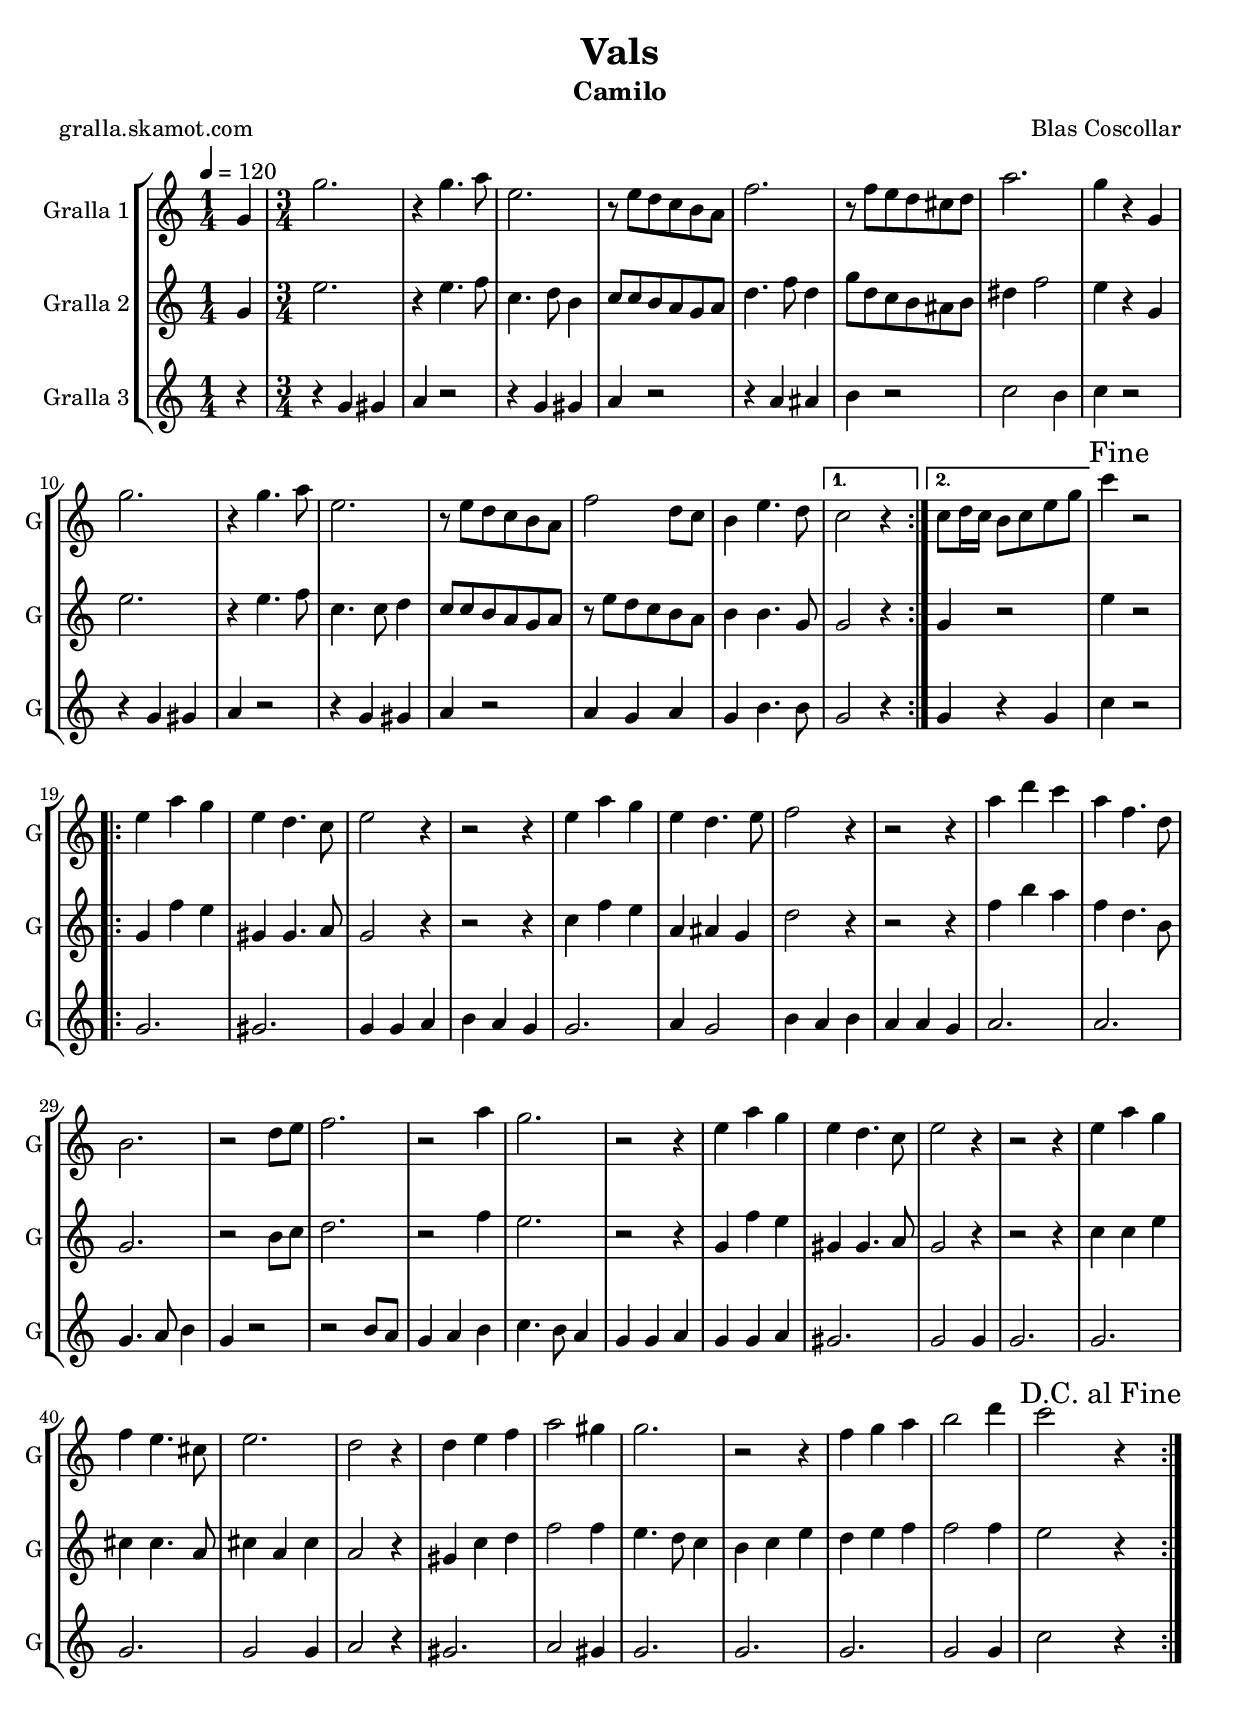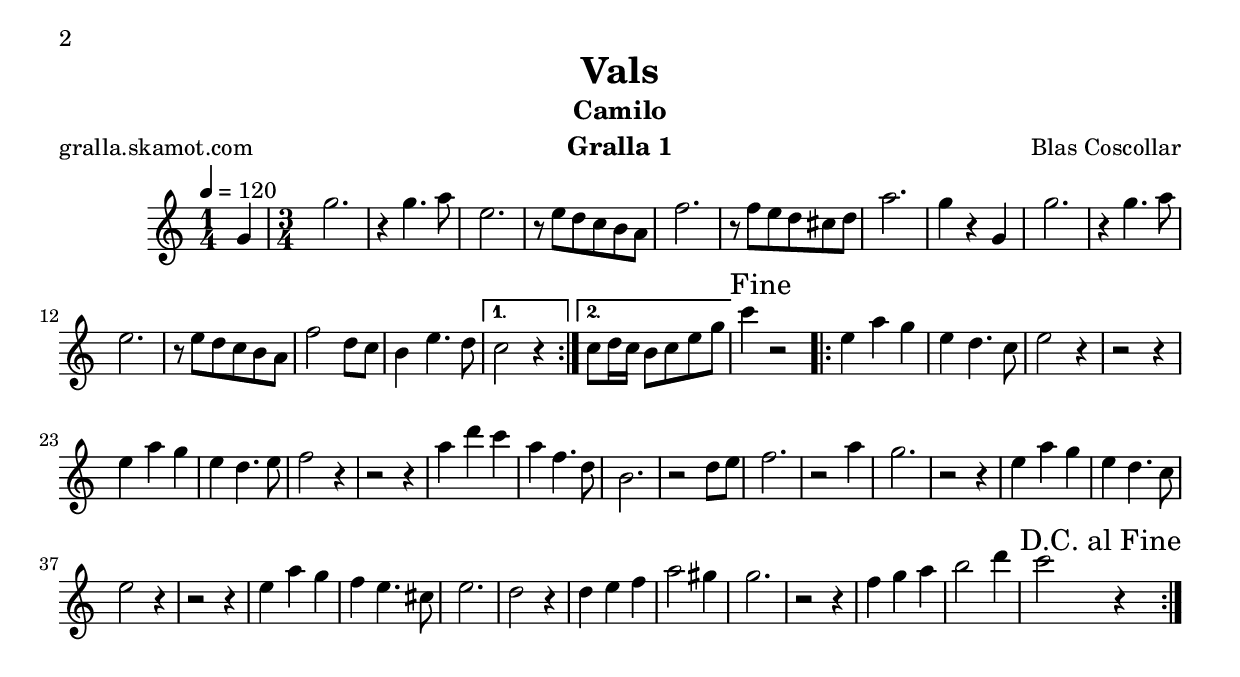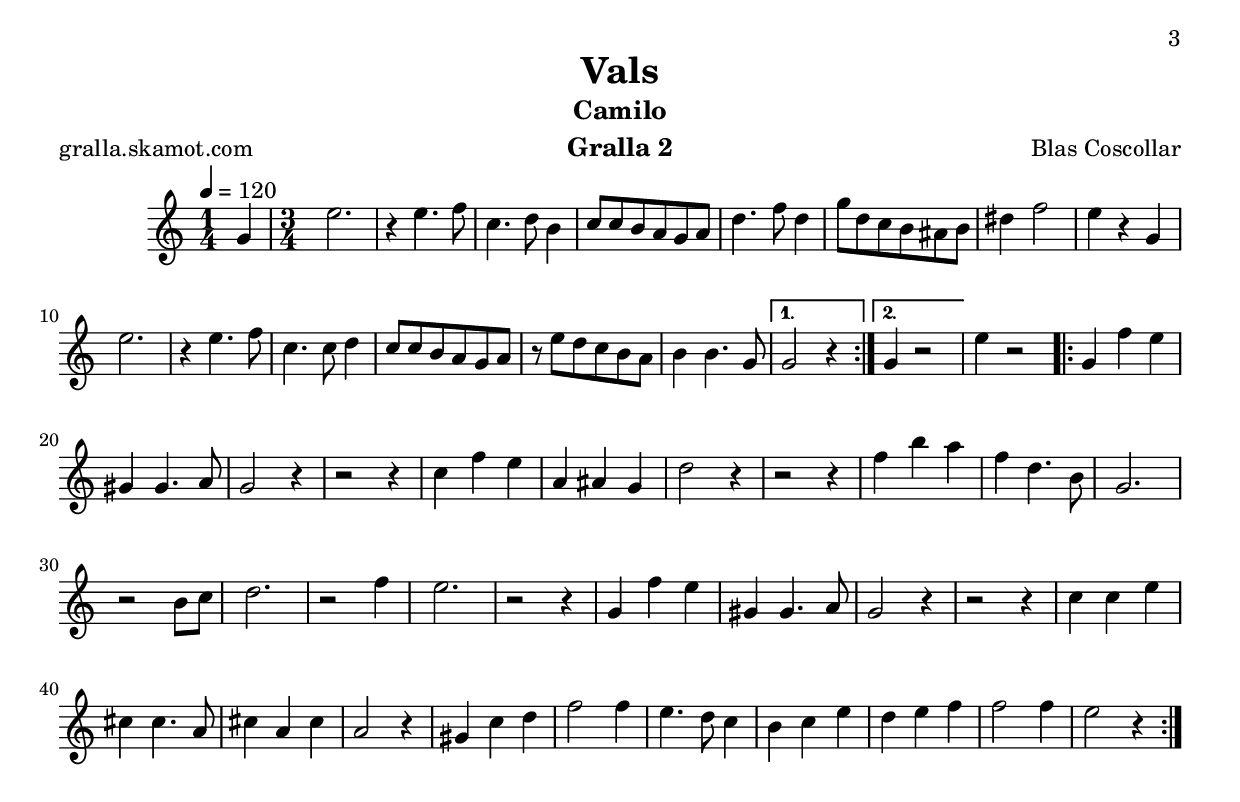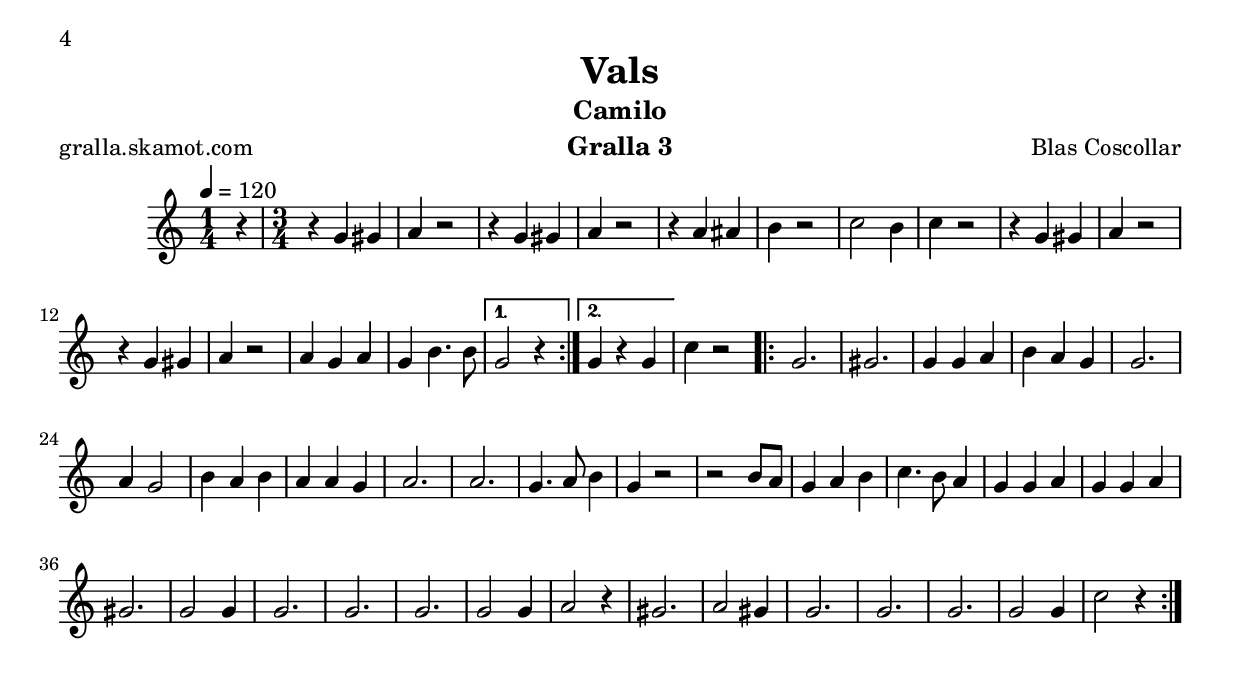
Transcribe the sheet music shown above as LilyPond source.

\version "2.16.2"

\header {
  dedication=""
  title="Vals"
  subtitle="Camilo"
  subsubtitle=""
  poet="gralla.skamot.com"
  meter=""
  piece=""
  composer="Blas Coscollar"
  arranger=""
  opus=""
  instrument=""
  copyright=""
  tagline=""
}

liniaroAa =
\relative g'
{
  \tempo 4=120
  \clef treble
  \key c \major
  \repeat volta 2 { \time 1/4 g4  |
  \time 3/4   g'2.  |
  r4 g4. a8  |
  e2.  |
  %05
  r8 e d c b a  |
  f'2.  |
  r8 f e d cis d  |
  a'2.  |
  g4 r g,  |
  %10
  g'2.  |
  r4 g4. a8  |
  e2.  |
  r8 e d c b a  |
  f'2 d8 c  |
  %15
  b4 e4. d8 }
  \alternative { { c2 r4 }
  { c8 d16 c b8 c e g } }
  \mark "Fine" c4 r2  |
  \repeat volta 2 { e,4 a g  |
  %20
  e4 d4. c8  |
  e2 r4  |
  r2 r4  |
  e4 a g  |
  e4 d4. e8  |
  %25
  f2 r4  |
  r2 r4  |
  a4 d c  |
  a4 f4. d8  |
  b2.  |
  %30
  r2 d8 e  |
  f2.  |
  r2 a4  |
  g2.  |
  r2 r4  |
  %35
  e4 a g  |
  e4 d4. c8  |
  e2 r4  |
  r2 r4  |
  e4 a g  |
  %40
  f4 e4. cis8  |
  e2.  |
  d2 r4  |
  d4 e f  |
  a2 gis4  |
  %45
  g2.  |
  r2 r4  |
  f4 g a  |
  b2 d4  |
  \mark "D.C. al Fine" c2 r4  | }
}

liniaroAb =
\relative g'
{
  \tempo 4=120
  \clef treble
  \key c \major
  \repeat volta 2 { \time 1/4 g4  |
  \time 3/4   e'2.  |
  r4 e4. f8  |
  c4. d8 b4  |
  %05
  c8 c b a g a  |
  d4. f8 d4  |
  g8 d c b ais b  |
  dis4 f2  |
  e4 r g,  |
  %10
  e'2.  |
  r4 e4. f8  |
  c4. c8 d4  |
  c8 c b a g a  |
  r8 e' d c b a  |
  %15
  b4 b4. g8 }
  \alternative { { g2 r4 }
  { g4 r2 } }
  e'4 r2  |
  \repeat volta 2 { g,4 f' e  |
  %20
  gis,4 gis4. a8  |
  g2 r4  |
  r2 r4  |
  c4 f e  |
  a,4 ais g  |
  %25
  d'2 r4  |
  r2 r4  |
  f4 b a  |
  f4 d4. b8  |
  g2.  |
  %30
  r2 b8 c  |
  d2.  |
  r2 f4  |
  e2.  |
  r2 r4  |
  %35
  g,4 f' e  |
  gis,4 gis4. a8  |
  g2 r4  |
  r2 r4  |
  c4 c e  |
  %40
  cis4 cis4. a8  |
  cis4 a cis  |
  a2 r4  |
  gis4 c d  |
  f2 f4  |
  %45
  e4. d8 c4  |
  b4 c e  |
  d4 e f  |
  f2 f4  |
  e2 r4  | }
}

liniaroAc =
\relative g'
{
  \tempo 4=120
  \clef treble
  \key c \major
  \repeat volta 2 { \time 1/4 r4  |
  \time 3/4   r4 g gis  |
  a4 r2  |
  r4 g gis  |
  %05
  a4 r2  |
  r4 a ais  |
  b4 r2  |
  c2 b4  |
  c4 r2  |
  %10
  r4 g gis  |
  a4 r2  |
  r4 g gis  |
  a4 r2  |
  a4 g a  |
  %15
  g4 b4. b8 }
  \alternative { { g2 r4 }
  { g4 r g } }
  c4 r2  |
  \repeat volta 2 { g2.  |
  %20
  gis2.  |
  g4 g a  |
  b4 a g  |
  g2.  |
  a4 g2  |
  %25
  b4 a b  |
  a4 a g  |
  a2.  |
  a2.  |
  g4. a8 b4  |
  %30
  g4 r2  |
  r2 b8 a  |
  g4 a b  |
  c4. b8 a4  |
  g4 g a  |
  %35
  g4 g a  |
  gis2.  |
  g2 g4  |
  g2.  |
  g2.  |
  %40
  g2.  |
  g2 g4  |
  a2 r4  |
  gis2.  |
  a2 gis4  |
  %45
  g2.  |
  g2.  |
  g2.  |
  g2 g4  |
  c2 r4  | }
}

\bookpart {
  \score {
    \new StaffGroup {
      \override Score.RehearsalMark.self-alignment-X = #LEFT
      <<
        \new Staff \with {instrumentName = #"Gralla 1" shortInstrumentName = #"G"} \liniaroAa
        \new Staff \with {instrumentName = #"Gralla 2" shortInstrumentName = #"G"} \liniaroAb
        \new Staff \with {instrumentName = #"Gralla 3" shortInstrumentName = #"G"} \liniaroAc
      >>
    }
    \layout {}
  }
  \score { \unfoldRepeats
    \new StaffGroup {
      \override Score.RehearsalMark.self-alignment-X = #LEFT
      <<
        \new Staff \with {instrumentName = #"Gralla 1" shortInstrumentName = #"G"} \liniaroAa
        \new Staff \with {instrumentName = #"Gralla 2" shortInstrumentName = #"G"} \liniaroAb
        \new Staff \with {instrumentName = #"Gralla 3" shortInstrumentName = #"G"} \liniaroAc
      >>
    }
    \midi {
      \set Staff.midiInstrument = "oboe"
      \set DrumStaff.midiInstrument = "drums"
    }
  }
}

\bookpart {
  \header {instrument="Gralla 1"}
  \score {
    \new StaffGroup {
      \override Score.RehearsalMark.self-alignment-X = #LEFT
      <<
        \new Staff \liniaroAa
      >>
    }
    \layout {}
  }
  \score { \unfoldRepeats
    \new StaffGroup {
      \override Score.RehearsalMark.self-alignment-X = #LEFT
      <<
        \new Staff \liniaroAa
      >>
    }
    \midi {
      \set Staff.midiInstrument = "oboe"
      \set DrumStaff.midiInstrument = "drums"
    }
  }
}

\bookpart {
  \header {instrument="Gralla 2"}
  \score {
    \new StaffGroup {
      \override Score.RehearsalMark.self-alignment-X = #LEFT
      <<
        \new Staff \liniaroAb
      >>
    }
    \layout {}
  }
  \score { \unfoldRepeats
    \new StaffGroup {
      \override Score.RehearsalMark.self-alignment-X = #LEFT
      <<
        \new Staff \liniaroAb
      >>
    }
    \midi {
      \set Staff.midiInstrument = "oboe"
      \set DrumStaff.midiInstrument = "drums"
    }
  }
}

\bookpart {
  \header {instrument="Gralla 3"}
  \score {
    \new StaffGroup {
      \override Score.RehearsalMark.self-alignment-X = #LEFT
      <<
        \new Staff \liniaroAc
      >>
    }
    \layout {}
  }
  \score { \unfoldRepeats
    \new StaffGroup {
      \override Score.RehearsalMark.self-alignment-X = #LEFT
      <<
        \new Staff \liniaroAc
      >>
    }
    \midi {
      \set Staff.midiInstrument = "oboe"
      \set DrumStaff.midiInstrument = "drums"
    }
  }
}

